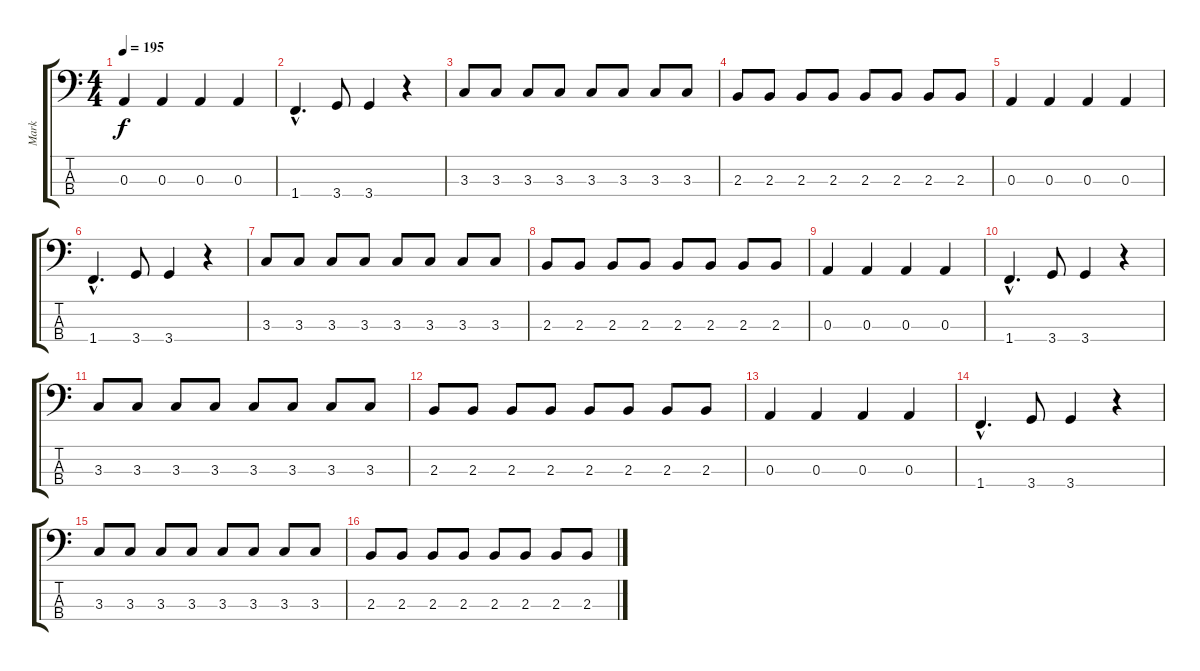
\track ("Mark" "Mark") {instrument electricbasspick}
\staff {score tabs}
\tuning (G2 D2 A1 E1) {hide}
\ts (4 4)
\tempo 195
\clef f4
\ks c
0.3.4{dy f} 0.3.4 0.3.4 0.3.4 |
1.4{hac}.4{d} 3.4.8 3.4.4 r.4 |
3.3.8 3.3.8 3.3.8 3.3.8 3.3.8 3.3.8 3.3.8 3.3.8 |
2.3.8 2.3.8 2.3.8 2.3.8 2.3.8 2.3.8 2.3.8 2.3.8 |
0.3.4 0.3.4 0.3.4 0.3.4 |
1.4{hac}.4{d} 3.4.8 3.4.4 r.4 |
3.3.8 3.3.8 3.3.8 3.3.8 3.3.8 3.3.8 3.3.8 3.3.8 |
2.3.8 2.3.8 2.3.8 2.3.8 2.3.8 2.3.8 2.3.8 2.3.8 |
0.3.4 0.3.4 0.3.4 0.3.4 |
1.4{hac}.4{d} 3.4.8 3.4.4 r.4 |
3.3.8 3.3.8 3.3.8 3.3.8 3.3.8 3.3.8 3.3.8 3.3.8 |
2.3.8 2.3.8 2.3.8 2.3.8 2.3.8 2.3.8 2.3.8 2.3.8 |
0.3.4 0.3.4 0.3.4 0.3.4 |
1.4{hac}.4{d} 3.4.8 3.4.4 r.4 |
3.3.8 3.3.8 3.3.8 3.3.8 3.3.8 3.3.8 3.3.8 3.3.8 |
2.3.8 2.3.8 2.3.8 2.3.8 2.3.8 2.3.8 2.3.8 2.3.8
